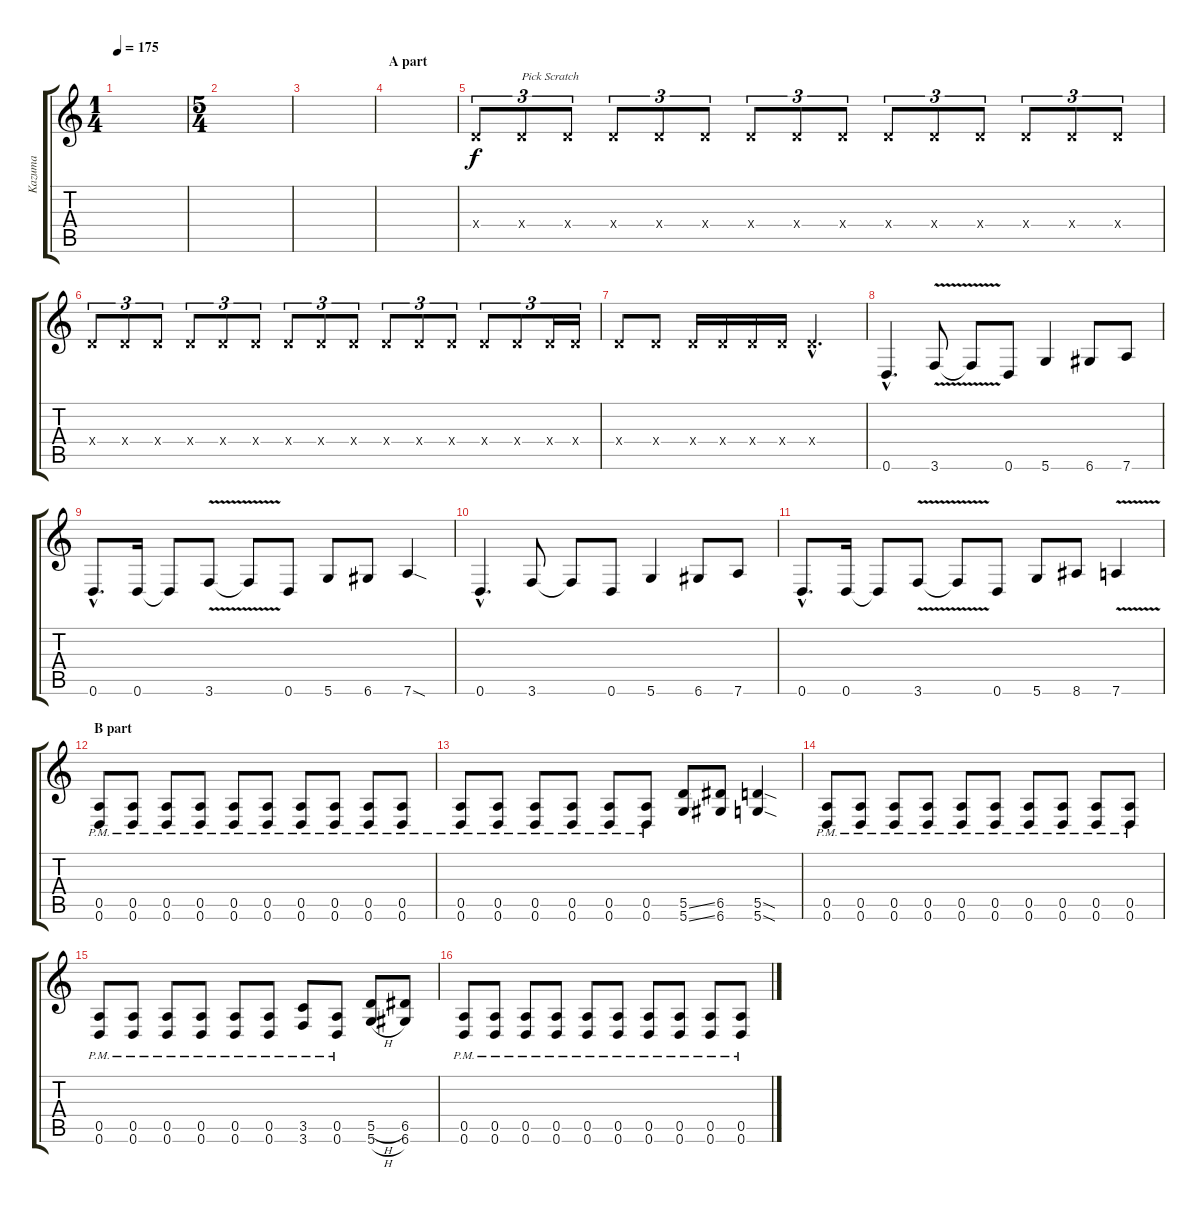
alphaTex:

\track ("Kazuma" "Kazuma") {instrument distortionguitar}
\staff {score tabs}
\tuning (E4 B3 G3 D3 A2 D2) {hide}
\ts (1 4)
\tempo 175
\clef g2
\ks c
|
\ts (5 4)
|
|
\section ("" "A part")
|
0.4{x}.8{tu (3 2)} 0.4{x}.8{tu (3 2) txt "Pick Scratch"} 0.4{x}.8{tu (3 2)} 0.4{x}.8{tu (3 2)} 0.4{x}.8{tu (3 2)} 0.4{x}.8{tu (3 2)} 0.4{x}.8{tu (3 2)} 0.4{x}.8{tu (3 2)} 0.4{x}.8{tu (3 2)} 0.4{x}.8{tu (3 2)} 0.4{x}.8{tu (3 2)} 0.4{x}.8{tu (3 2)} 0.4{x}.8{tu (3 2)} 0.4{x}.8{tu (3 2)} 0.4{x}.8{tu (3 2)} |
0.4{x}.8{tu (3 2)} 0.4{x}.8{tu (3 2)} 0.4{x}.8{tu (3 2)} 0.4{x}.8{tu (3 2)} 0.4{x}.8{tu (3 2)} 0.4{x}.8{tu (3 2)} 0.4{x}.8{tu (3 2)} 0.4{x}.8{tu (3 2)} 0.4{x}.8{tu (3 2)} 0.4{x}.8{tu (3 2)} 0.4{x}.8{tu (3 2)} 0.4{x}.8{tu (3 2)} 0.4{x}.8{tu (3 2)} 0.4{x}.8{tu (3 2)} 0.4{x}.16{tu (3 2)} 0.4{x}.16{tu (3 2)} |
0.4{x}.8 0.4{x}.8 0.4{x}.16 0.4{x}.16 0.4{x}.16 0.4{x}.16 0.4{hac x}.2{d} |
0.6{hac}.4{d} 3.6{v}.8 3.6{t}.8 0.6.8 5.6.4 6.6.8 7.6.8 |
0.6{hac}.8{d} 0.6.16 0.6{t}.8 3.6{v}.8 3.6{t}.8 0.6.8 5.6.8 6.6.8 7.6{sod}.4 |
0.6{hac}.4{d} 3.6.8 3.6{t}.8 0.6.8 5.6.4 6.6.8 7.6.8 |
0.6{hac}.8{d} 0.6.16 0.6{t}.8 3.6{v}.8 3.6{t}.8 0.6.8 5.6.8 8.6.8 7.6{v}.4 |
\section ("" "B part")
(0.5{pm} 0.6{pm}).8 (0.5{pm} 0.6{pm}).8 (0.5{pm} 0.6{pm}).8 (0.5{pm} 0.6{pm}).8 (0.5{pm} 0.6{pm}).8 (0.5{pm} 0.6{pm}).8 (0.5{pm} 0.6{pm}).8 (0.5{pm} 0.6{pm}).8 (0.5{pm} 0.6{pm}).8 (0.5{pm} 0.6{pm}).8 |
(0.5{pm} 0.6{pm}).8 (0.5{pm} 0.6{pm}).8 (0.5{pm} 0.6{pm}).8 (0.5{pm} 0.6{pm}).8 (0.5{pm} 0.6{pm}).8 (0.5{pm} 0.6{pm}).8 (5.5{ss} 5.6{ss}).8 (6.5 6.6).8 (5.5{sod} 5.6{sod}).4 |
(0.5{pm} 0.6{pm}).8 (0.5{pm} 0.6{pm}).8 (0.5{pm} 0.6{pm}).8 (0.5{pm} 0.6{pm}).8 (0.5{pm} 0.6{pm}).8 (0.5{pm} 0.6{pm}).8 (0.5{pm} 0.6{pm}).8 (0.5{pm} 0.6{pm}).8 (0.5{pm} 0.6{pm}).8 (0.5{pm} 0.6{pm}).8 |
(0.5{pm} 0.6{pm}).8 (0.5{pm} 0.6{pm}).8 (0.5{pm} 0.6{pm}).8 (0.5{pm} 0.6{pm}).8 (0.5{pm} 0.6{pm}).8 (0.5{pm} 0.6{pm}).8 (3.5{pm} 3.6{pm}).8 (0.5{pm} 0.6{pm}).8 (5.5{h} 5.6{h}).8 (6.5 6.6).8 |
(0.5{pm} 0.6{pm}).8 (0.5{pm} 0.6{pm}).8 (0.5{pm} 0.6{pm}).8 (0.5{pm} 0.6{pm}).8 (0.5{pm} 0.6{pm}).8 (0.5{pm} 0.6{pm}).8 (0.5{pm} 0.6{pm}).8 (0.5{pm} 0.6{pm}).8 (0.5{pm} 0.6{pm}).8 (0.5{pm} 0.6{pm}).8
